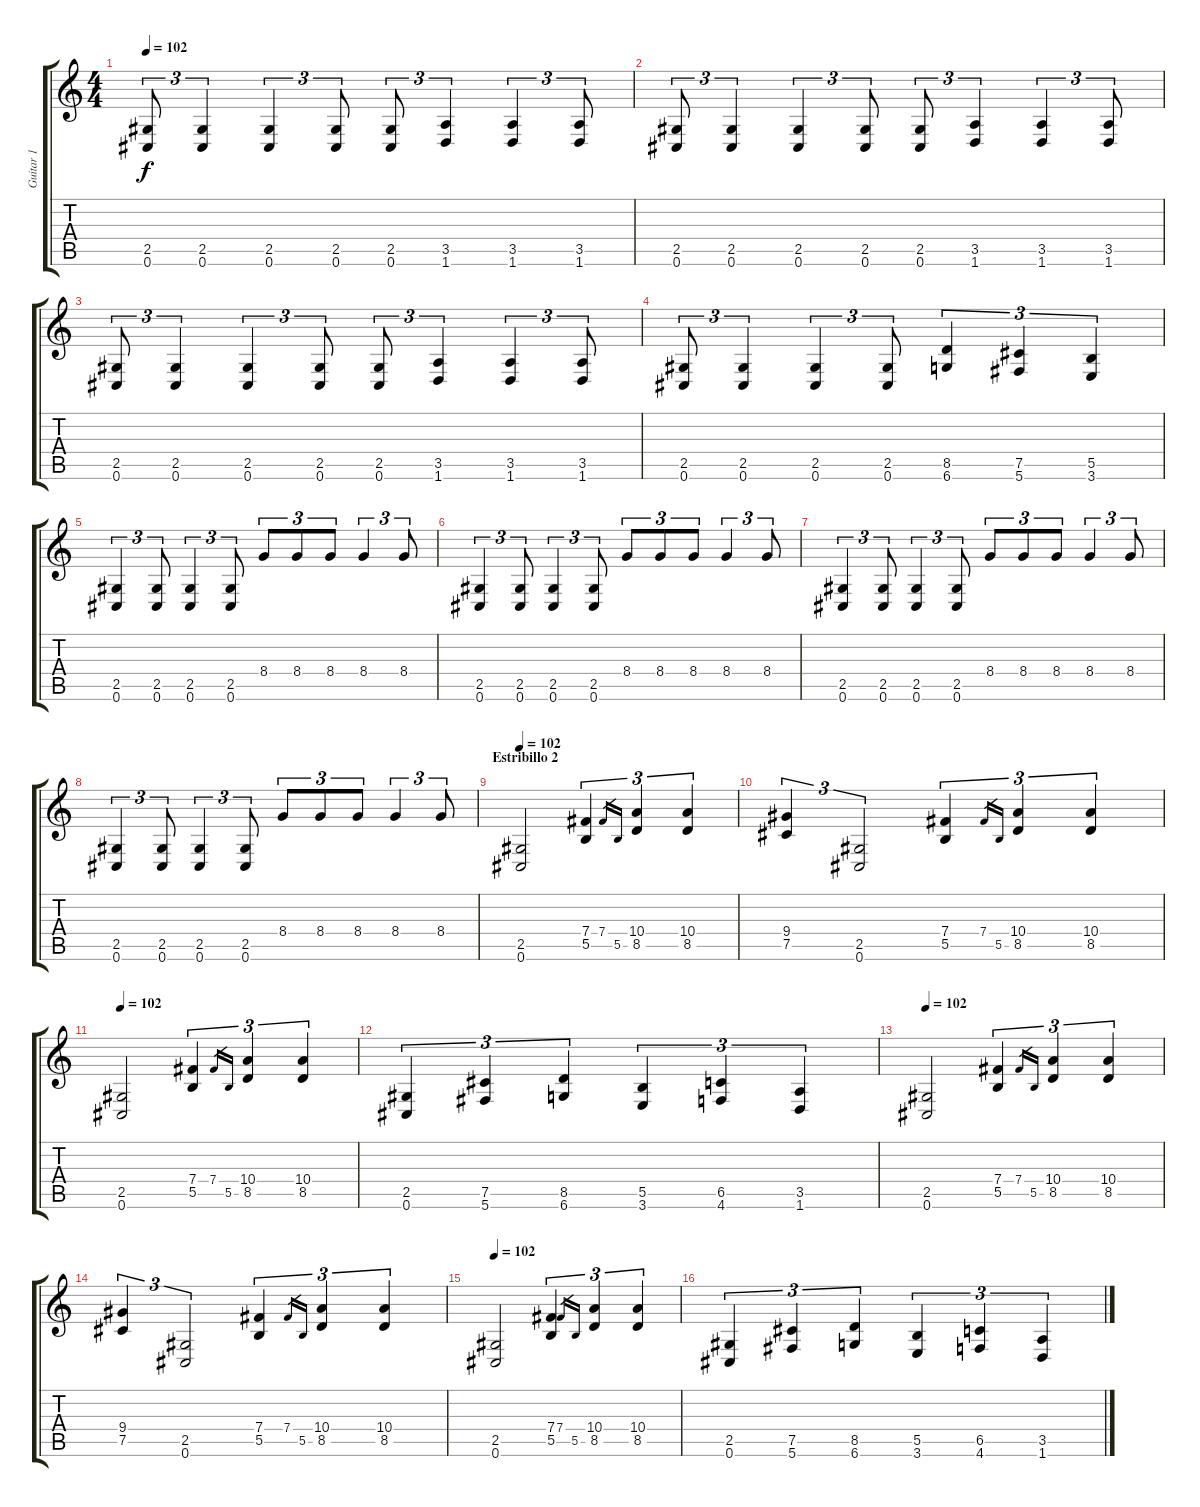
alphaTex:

\track ("Guitar 1" "Guitar 1") {instrument distortionguitar}
\staff {score tabs}
\tuning (Db4 Ab3 E3 B2 Gb2 Db2) {hide}
\ts (4 4)
\tempo 102
\clef g2
\ks c
(2.5 0.6).8{tu (3 2) dy f} (2.5 0.6).4{tu (3 2)} (2.5 0.6).4{tu (3 2)} (2.5 0.6).8{tu (3 2)} (2.5 0.6).8{tu (3 2)} (3.5 1.6).4{tu (3 2)} (3.5 1.6).4{tu (3 2)} (3.5 1.6).8{tu (3 2)} |
(2.5 0.6).8{tu (3 2)} (2.5 0.6).4{tu (3 2)} (2.5 0.6).4{tu (3 2)} (2.5 0.6).8{tu (3 2)} (2.5 0.6).8{tu (3 2)} (3.5 1.6).4{tu (3 2)} (3.5 1.6).4{tu (3 2)} (3.5 1.6).8{tu (3 2)} |
(2.5 0.6).8{tu (3 2)} (2.5 0.6).4{tu (3 2)} (2.5 0.6).4{tu (3 2)} (2.5 0.6).8{tu (3 2)} (2.5 0.6).8{tu (3 2)} (3.5 1.6).4{tu (3 2)} (3.5 1.6).4{tu (3 2)} (3.5 1.6).8{tu (3 2)} |
(2.5 0.6).8{tu (3 2)} (2.5 0.6).4{tu (3 2)} (2.5 0.6).4{tu (3 2)} (2.5 0.6).8{tu (3 2)} (8.5 6.6).4{tu (3 2)} (7.5 5.6).4{tu (3 2)} (5.5 3.6).4{tu (3 2)} |
(2.5 0.6).4{tu (3 2)} (2.5 0.6).8{tu (3 2)} (2.5 0.6).4{tu (3 2)} (2.5 0.6).8{tu (3 2)} 8.4.8{tu (3 2)} 8.4.8{tu (3 2)} 8.4.8{tu (3 2)} 8.4.4{tu (3 2)} 8.4.8{tu (3 2)} |
(2.5 0.6).4{tu (3 2)} (2.5 0.6).8{tu (3 2)} (2.5 0.6).4{tu (3 2)} (2.5 0.6).8{tu (3 2)} 8.4.8{tu (3 2)} 8.4.8{tu (3 2)} 8.4.8{tu (3 2)} 8.4.4{tu (3 2)} 8.4.8{tu (3 2)} |
(2.5 0.6).4{tu (3 2)} (2.5 0.6).8{tu (3 2)} (2.5 0.6).4{tu (3 2)} (2.5 0.6).8{tu (3 2)} 8.4.8{tu (3 2)} 8.4.8{tu (3 2)} 8.4.8{tu (3 2)} 8.4.4{tu (3 2)} 8.4.8{tu (3 2)} |
(2.5 0.6).4{tu (3 2)} (2.5 0.6).8{tu (3 2)} (2.5 0.6).4{tu (3 2)} (2.5 0.6).8{tu (3 2)} 8.4.8{tu (3 2)} 8.4.8{tu (3 2)} 8.4.8{tu (3 2)} 8.4.4{tu (3 2)} 8.4.8{tu (3 2)} |
\section ("" "Estribillo 2")
\tempo 102
(2.5 0.6).2 (7.4 5.5).4{tu (3 2)} 7.4.16{gr} 5.5.16{gr} (10.4 8.5).4{tu (3 2)} (10.4 8.5).4{tu (3 2)} |
(9.4 7.5).4{tu (3 2)} (2.5 0.6).2{tu (3 2)} (7.4 5.5).4{tu (3 2)} 7.4.16{gr} 5.5.16{gr} (10.4 8.5).4{tu (3 2)} (10.4 8.5).4{tu (3 2)} |
\tempo 102
(2.5 0.6).2 (7.4 5.5).4{tu (3 2)} 7.4.16{gr} 5.5.16{gr} (10.4 8.5).4{tu (3 2)} (10.4 8.5).4{tu (3 2)} |
(2.5 0.6).4{tu (3 2)} (7.5 5.6).4{tu (3 2)} (8.5 6.6).4{tu (3 2)} (5.5 3.6).4{tu (3 2)} (6.5 4.6).4{tu (3 2)} (3.5 1.6).4{tu (3 2)} |
\tempo 102
(2.5 0.6).2 (7.4 5.5).4{tu (3 2)} 7.4.16{gr} 5.5.16{gr} (10.4 8.5).4{tu (3 2)} (10.4 8.5).4{tu (3 2)} |
(9.4 7.5).4{tu (3 2)} (2.5 0.6).2{tu (3 2)} (7.4 5.5).4{tu (3 2)} 7.4.16{gr} 5.5.16{gr} (10.4 8.5).4{tu (3 2)} (10.4 8.5).4{tu (3 2)} |
\tempo 102
(2.5 0.6).2 (7.4 5.5).4{tu (3 2)} 7.4.16{gr} 5.5.16{gr} (10.4 8.5).4{tu (3 2)} (10.4 8.5).4{tu (3 2)} |
(2.5 0.6).4{tu (3 2)} (7.5 5.6).4{tu (3 2)} (8.5 6.6).4{tu (3 2)} (5.5 3.6).4{tu (3 2)} (6.5 4.6).4{tu (3 2)} (3.5 1.6).4{tu (3 2)}
